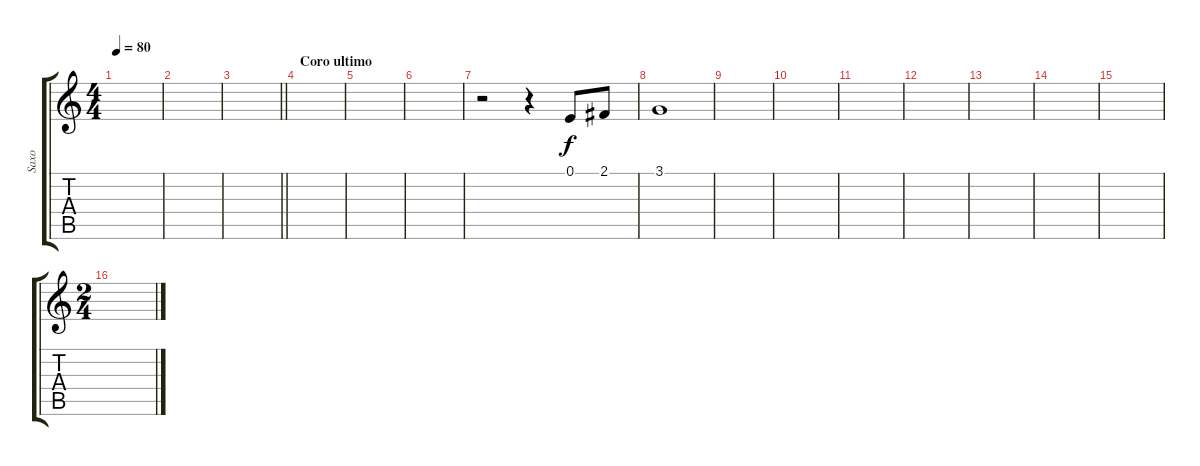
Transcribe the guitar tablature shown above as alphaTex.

\track ("Saxo" "Saxo") {instrument altosax}
\staff {score tabs}
\tuning (E4 B3 G3 D3 A2 E2) {hide}
\ts (4 4)
\tempo 80
\clef g2
\ks c
|
|
\barLineRight lightlight
|
\section ("" "Coro ultimo")
|
|
|
r.2{volume 10} r.4 0.1.8 2.1.8 |
3.1.1 |
|
|
|
|
|
|
|
\ts (2 4)
